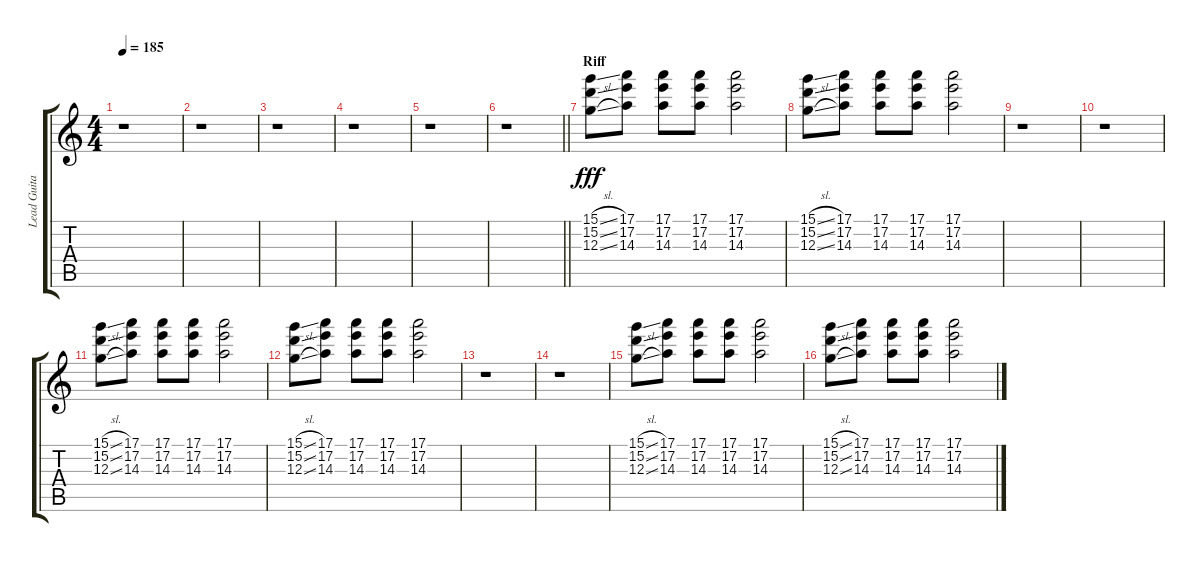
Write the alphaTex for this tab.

\track ("Lead Guitar" "Lead Guita") {instrument overdrivenguitar}
\staff {score tabs}
\tuning (E4 B3 G3 D3 A2 E2) {hide}
\ts (4 4)
\tempo 185
\clef g2
\ks c
r.1{dy fff} |
r.1 |
r.1 |
r.1 |
r.1 |
\barLineRight lightlight
r.1 |
\section ("" "Riff")
(15.1{sl} 15.2{sl} 12.3{sl}).8{volume 6} (17.1 17.2 14.3).8 (17.1 17.2 14.3).8 (17.1 17.2 14.3).8 (17.1 17.2 14.3).2 |
(15.1{sl} 15.2{sl} 12.3{sl}).8 (17.1 17.2 14.3).8 (17.1 17.2 14.3).8 (17.1 17.2 14.3).8 (17.1 17.2 14.3).2 |
r.1 |
r.1 |
(15.1{sl} 15.2{sl} 12.3{sl}).8 (17.1 17.2 14.3).8 (17.1 17.2 14.3).8 (17.1 17.2 14.3).8 (17.1 17.2 14.3).2 |
(15.1{sl} 15.2{sl} 12.3{sl}).8 (17.1 17.2 14.3).8 (17.1 17.2 14.3).8 (17.1 17.2 14.3).8 (17.1 17.2 14.3).2 |
r.1 |
r.1 |
(15.1{sl} 15.2{sl} 12.3{sl}).8 (17.1 17.2 14.3).8 (17.1 17.2 14.3).8 (17.1 17.2 14.3).8 (17.1 17.2 14.3).2 |
(15.1{sl} 15.2{sl} 12.3{sl}).8 (17.1 17.2 14.3).8 (17.1 17.2 14.3).8 (17.1 17.2 14.3).8 (17.1 17.2 14.3).2
